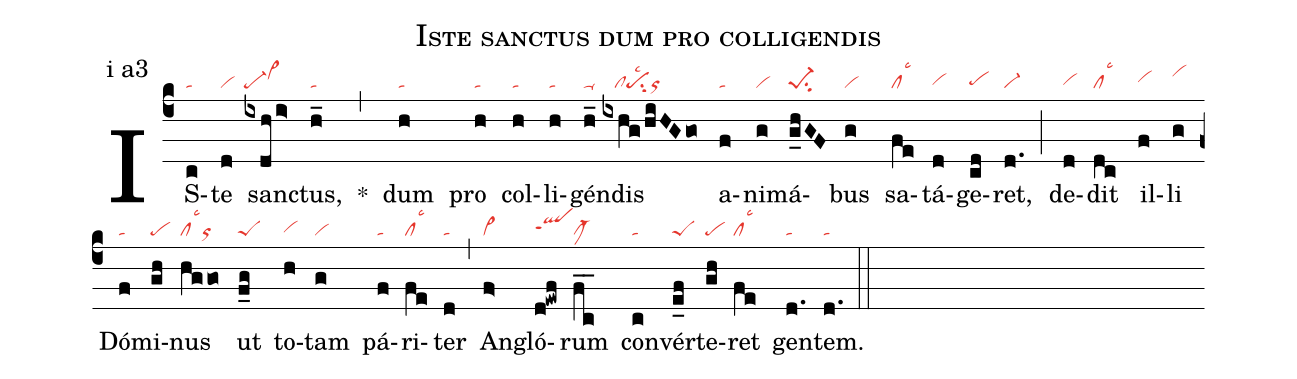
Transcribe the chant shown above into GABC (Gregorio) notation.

name: Iste sanctus dum pro colligendis;
annotation: i a3;
mode: 1;
nabc-lines: 1;
%%
(c4)
IS(c|ta)te(d|vi) san(ixdh/i>|pe-vi>hi)ctus,(h_|ta) *(,)
dum(h|ta) pro(h|ta) col(h|ta)li(h|ta)gén(h_|ta-)dis(ixhg/hiHGgo|///clpesu2lsc2or) a(f|ta)ni(g|vi)má(g_hGF|pe-1su2)bus(g|vi) sa(fe|cllsc3)tá(d|vihg)ge(cd|pehg)ret,(d.|vi-) (;)
de(d|vihg)dit(dc|cllsc3) il(f|vihh)li(g|vihj) Dó(f|ta)mi(gh|pe)nus(hggo|cllsc3or) ut(f_g|peS) to(h|vihg)tam(g|vi) pá(f|ta)ri(fe|cllsc3)ter(d|ta) (,)
An(f>|vi>)gló(d!ewf|qlhhppt1)rum(fc__|clM-) con(c|ta)vér(e_f|peS)te(gh|pe)ret(fe|cllsc3) gen(d.|ta)tem.(d.|ta) (::)
